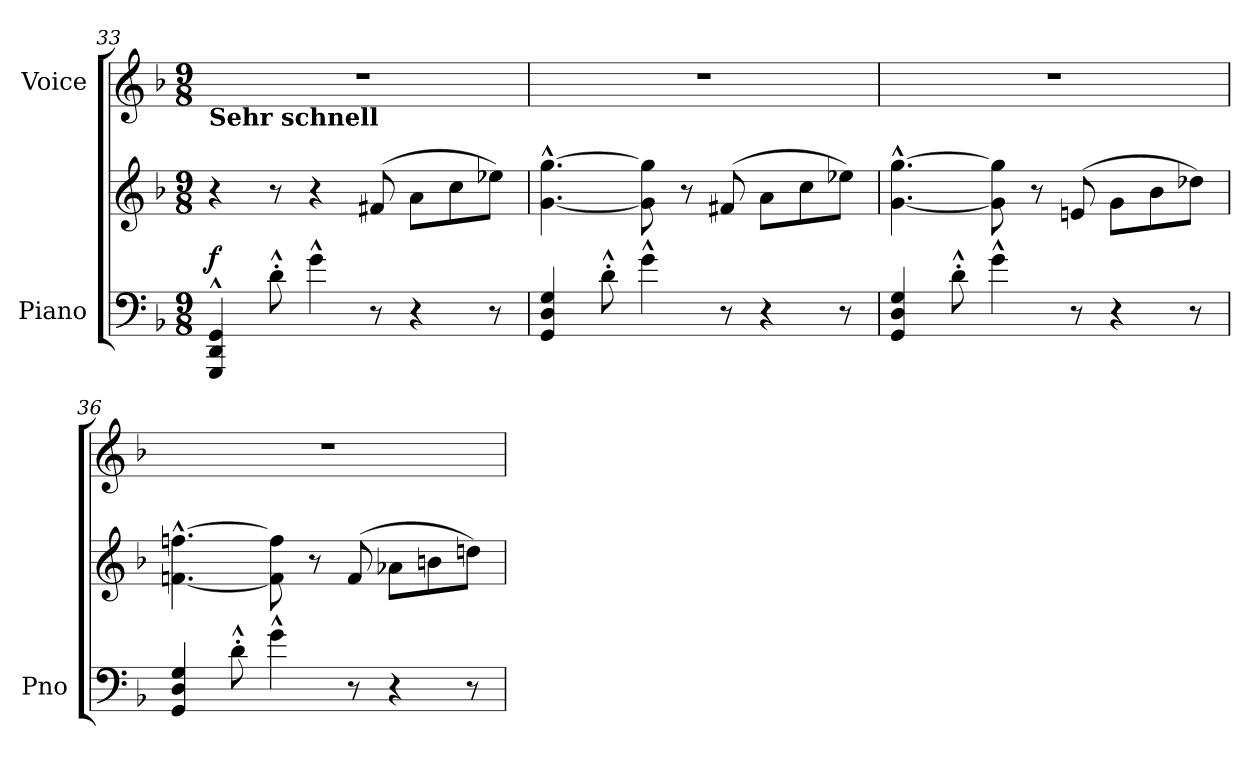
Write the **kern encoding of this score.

**kern	**kern	**dynam	**kern
*part2	*part2	*part2	*part1
*staff3	*staff2	*staff2/3	*staff1
*I"Piano	*	*	*I"Voice
*I'Pno	*	*	*
!!LO:PB:g=z
*clefF4	*clefG2	*	*clefG2
*k[b-]	*k[b-]	*	*k[b-]
*M9/8	*M9/8	*	*M9/8
=33	=33	=33	=33
!	!	!	!LO:TX:b:B:t=Sehr schnell
!	!	!LO:DY:a=2	!
4GGG/^^ 4DD/^^ 4GG/^^	4r	f	8%9r
8d'^^\	8r	.	.
4g^^\	4r	.	.
8r	(8f#X/	.	.
4r	8a\L	.	.
.	8cc\	.	.
8r	8ee-X\J)	.	.
=34	=34	=34	=34
4GG/ 4D/ 4G/	[4.g\^^ [4.gg\^^	.	8%9r
8d'^^\	.	.	.
4g^^\	8g\] 8gg\]	.	.
.	8r	.	.
8r	(8f#X/	.	.
4r	8a\L	.	.
.	8cc\	.	.
8r	8ee-X\J)	.	.
=35	=35	=35	=35
4GG/ 4D/ 4G/	[4.g\^^ [4.gg\^^	.	8%9r
8d'^^\	.	.	.
4g^^\	8g\] 8gg\]	.	.
.	8r	.	.
8r	(8en/	.	.
4r	8g\L	.	.
.	8b-\	.	.
8r	8dd-X\J)	.	.
=36	=36	=36	=36
4GG/ 4D/ 4G/	[4.fn\^^ [4.ffn\^^	.	8%9r
8d'^^\	.	.	.
4g^^\	8f\] 8ff\]	.	.
.	8r	.	.
8r	(8f/	.	.
4r	8a-X\L	.	.
.	8bn\	.	.
8r	8ddn\J)	.	.
=	=	=	=
*-	*-	*-	*-
